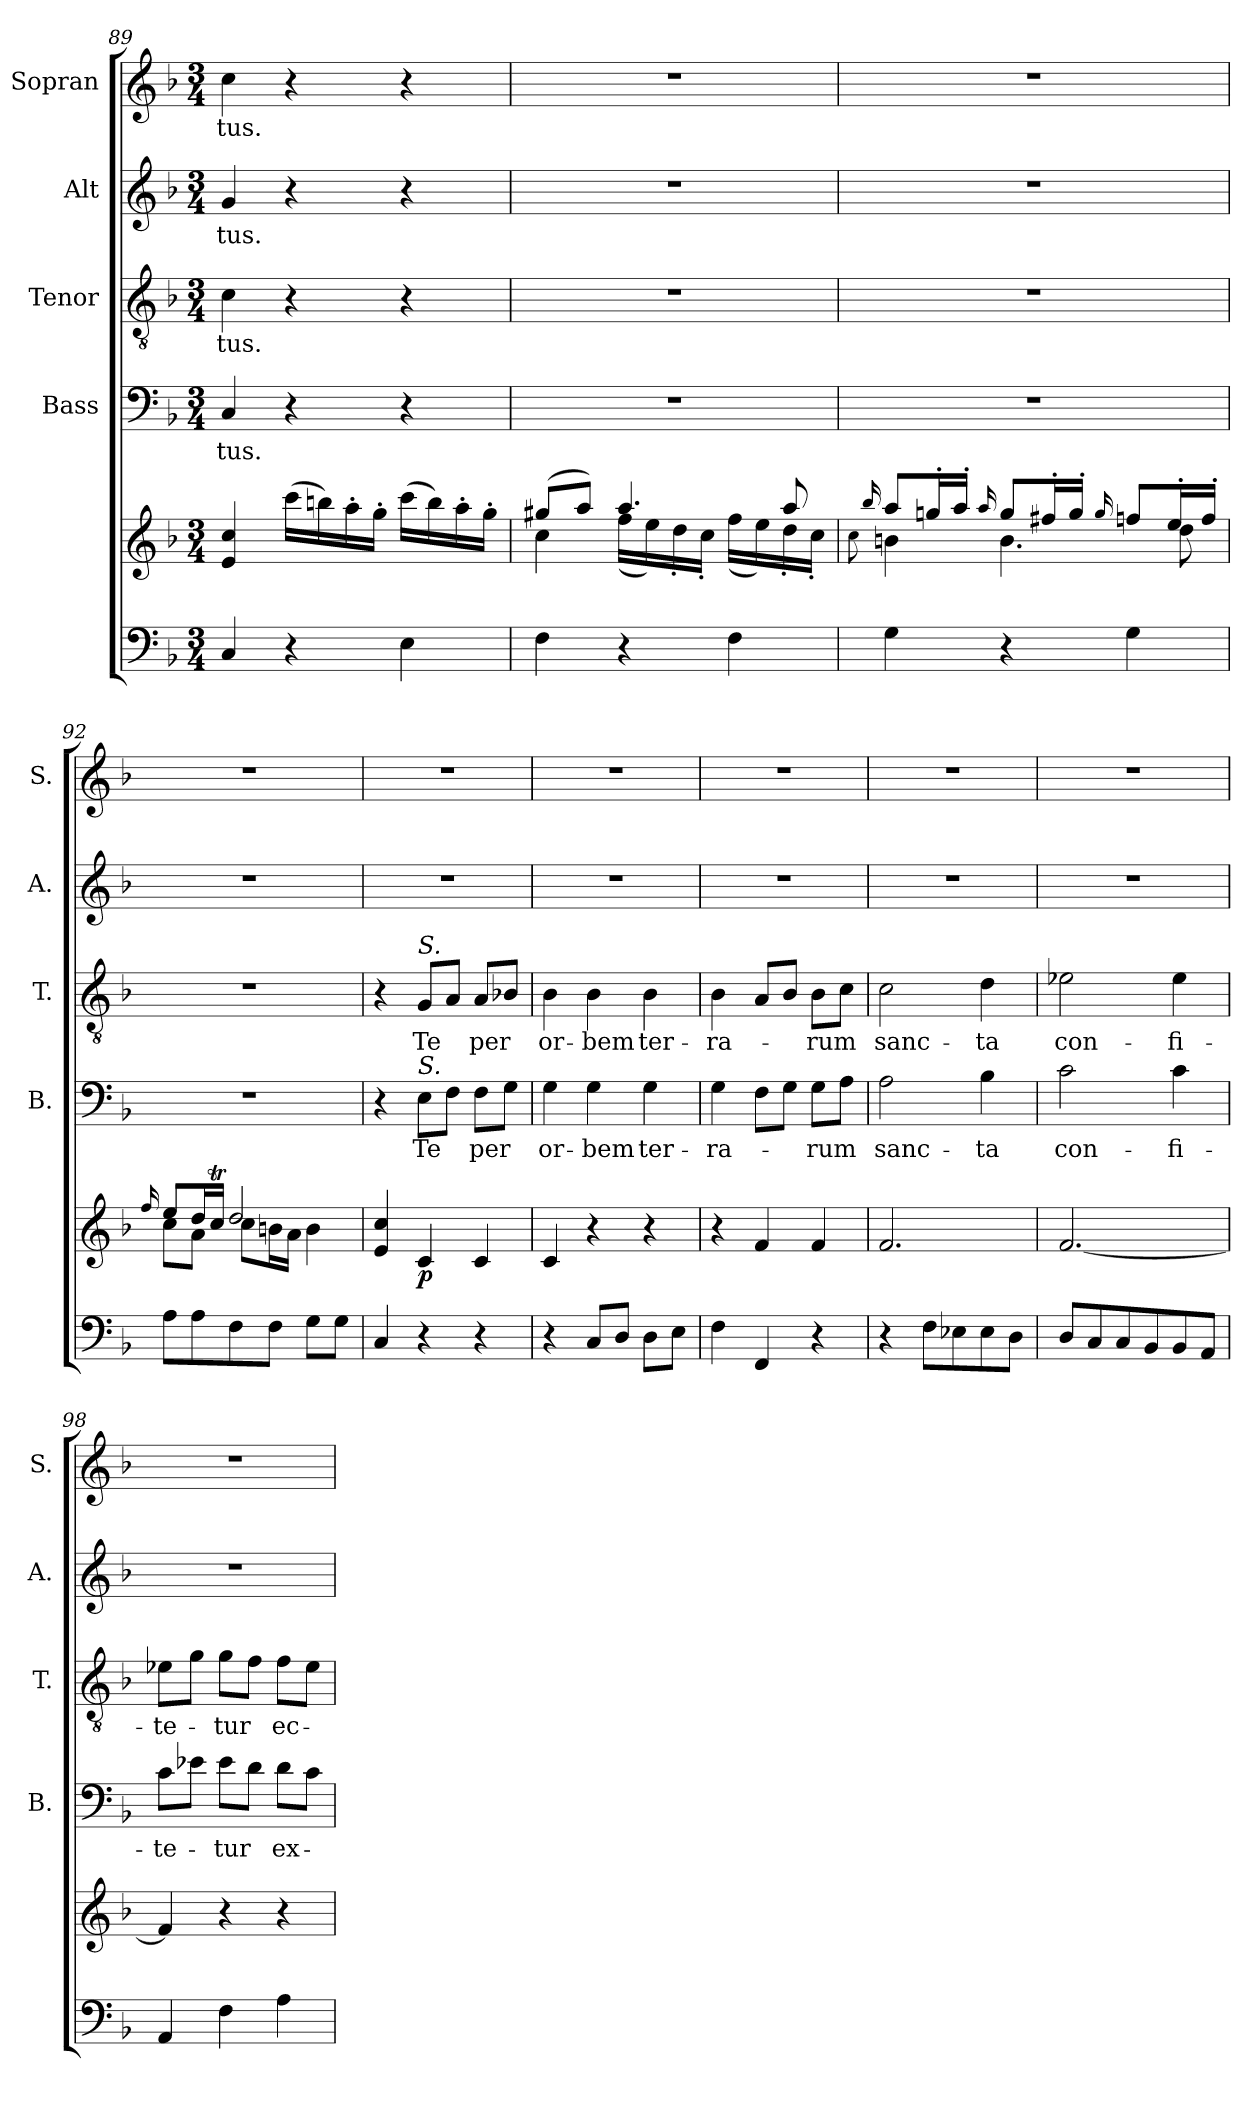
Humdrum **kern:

**kern	**kern	**dynam	**kern	**text	**kern	**text	**kern	**text	**kern	**text
*part5	*part5	*part5	*part4	*part4	*part3	*part3	*part2	*part2	*part1	*part1
*staff6	*staff5	*staff5/6	*staff4	*staff4	*staff3	*staff3	*staff2	*staff2	*staff1	*staff1
*	*	*	*I"Bass	*	*I"Tenor	*	*I"Alt	*	*I"Sopran	*
*	*	*	*I'B.	*	*I'T.	*	*I'A.	*	*I'S.	*
*clefF4	*clefG2	*	*clefF4	*	*clefGv2	*	*clefG2	*	*clefG2	*
*k[b-]	*k[b-]	*	*k[b-]	*	*k[b-]	*	*k[b-]	*	*k[b-]	*
*F:	*F:	*	*F:	*	*F:	*	*F:	*	*F:	*
*M3/4	*M3/4	*	*M3/4	*	*M3/4	*	*M3/4	*	*M3/4	*
=89	=89	=89	=89	=89	=89	=89	=89	=89	=89	=89
!	!	!	!	!LO:LY:b	!	!LO:LY:b	!	!LO:LY:b	!	!LO:LY:b
4C/	4e/ 4cc/	.	4C/	-tus.	4c\	-tus.	4g/	-tus.	4cc\	-tus.
4r	(>16ccc\LL	.	4r	.	4r	.	4r	.	4r	.
.	16bbn\)	.	.	.	.	.	.	.	.	.
.	16aa'>\	.	.	.	.	.	.	.	.	.
.	16gg'>\JJ	.	.	.	.	.	.	.	.	.
4E\	(>16ccc\LL	.	4r	.	4r	.	4r	.	4r	.
.	16bb\)	.	.	.	.	.	.	.	.	.
.	16aa'>\	.	.	.	.	.	.	.	.	.
.	16gg'>\JJ	.	.	.	.	.	.	.	.	.
=90	=90	=90	=90	=90	=90	=90	=90	=90	=90	=90
*	*^	*	*	*	*	*	*	*	*	*
4F\	(>8gg#X/L	4cc\	.	2.r	.	2.r	.	2.r	.	2.r	.
.	8aa/J)	.	.	.	.	.	.	.	.	.	.
4r	4.aa/	(<16ff\LL	.	.	.	.	.	.	.	.	.
.	.	16ee\)	.	.	.	.	.	.	.	.	.
.	.	16dd'<\	.	.	.	.	.	.	.	.	.
.	.	16cc'<\JJ	.	.	.	.	.	.	.	.	.
4F\	.	(<16ff\LL	.	.	.	.	.	.	.	.	.
.	.	16ee\)	.	.	.	.	.	.	.	.	.
.	8aa/	16dd'<\	.	.	.	.	.	.	.	.	.
.	.	16cc'<\JJ	.	.	.	.	.	.	.	.	.
!!LO:PB:g=z
=91	=91	=91	=91	=91	=91	=91	=91	=91	=91	=91	=91
.	16qqbb-/	8qqcc\	.	.	.	.	.	.	.	.	.
4G\	8aa/L	4bn\	.	2.r	.	2.r	.	2.r	.	2.r	.
.	16ggn'>/L	.	.	.	.	.	.	.	.	.	.
.	16aa'>/JJ	.	.	.	.	.	.	.	.	.	.
.	16qqaa/	.	.	.	.	.	.	.	.	.	.
4r	8gg/L	4.b\	.	.	.	.	.	.	.	.	.
.	16ff#X'>/L	.	.	.	.	.	.	.	.	.	.
.	16gg'>/JJ	.	.	.	.	.	.	.	.	.	.
.	16qqgg/	.	.	.	.	.	.	.	.	.	.
4G\	8ffn/L	.	.	.	.	.	.	.	.	.	.
.	16ee'>/L	8dd\	.	.	.	.	.	.	.	.	.
.	16ff'>/JJ	.	.	.	.	.	.	.	.	.	.
=92	=92	=92	=92	=92	=92	=92	=92	=92	=92	=92	=92
.	16qqff/	.	.	.	.	.	.	.	.	.	.
8A\L	8ee/L	8cc\L	.	2.r	.	2.r	.	2.r	.	2.r	.
8A\	16dd/L	8a\J	.	.	.	.	.	.	.	.	.
.	16ccT/JJ	.	.	.	.	.	.	.	.	.	.
8F\	2dd/	8cc\L	.	.	.	.	.	.	.	.	.
8F\J	.	16bn\L	.	.	.	.	.	.	.	.	.
.	.	16a\JJ	.	.	.	.	.	.	.	.	.
8G\L	.	4b\	.	.	.	.	.	.	.	.	.
8G\J	.	.	.	.	.	.	.	.	.	.	.
*	*v	*v	*	*	*	*	*	*	*	*	*
=93	=93	=93	=93	=93	=93	=93	=93	=93	=93	=93
4C/	4e/ 4cc/	.	4r	.	4r	.	2.r	.	2.r	.
!	!	!	!	!	!LO:TX:a:i:t=S.	!	!	!	!	!
!	!	!	!LO:TX:a:i:t=S.	!	!	!	!	!	!	!
!	!	!LO:DY:b	!	!LO:LY:b	!	!LO:LY:b	!	!	!	!
4r	4c/	p	8E\L	Te	8G/L	Te	.	.	.	.
.	.	.	8F\J	.	8A/J	.	.	.	.	.
!	!	!	!	!LO:LY:b	!	!LO:LY:b	!	!	!	!
4r	4c/	.	8F\L	per	8A/L	per	.	.	.	.
.	.	.	8G\J	.	8B-X/J	.	.	.	.	.
=94	=94	=94	=94	=94	=94	=94	=94	=94	=94	=94
!	!	!	!	!LO:LY:b	!	!LO:LY:b	!	!	!	!
4r	4c/	.	4G\	or-	4B-\	or-	2.r	.	2.r	.
!	!	!	!	!LO:LY:b	!	!LO:LY:b	!	!	!	!
8C/L	4r	.	4G\	-bem	4B-\	-bem	.	.	.	.
8D/J	.	.	.	.	.	.	.	.	.	.
!	!	!	!	!LO:LY:b	!	!LO:LY:b	!	!	!	!
8D\L	4r	.	4G\	ter-	4B-\	ter-	.	.	.	.
8E\J	.	.	.	.	.	.	.	.	.	.
=95	=95	=95	=95	=95	=95	=95	=95	=95	=95	=95
!	!	!	!	!LO:LY:b	!	!LO:LY:b	!	!	!	!
4F\	4r	.	4G\	-ra-	4B-\	-ra-	2.r	.	2.r	.
4FF/	4f/	.	8F\L	.	8A/L	.	.	.	.	.
.	.	.	8G\J	.	8B-/J	.	.	.	.	.
!	!	!	!	!LO:LY:b	!	!LO:LY:b	!	!	!	!
4r	4f/	.	8G\L	-rum	8B-\L	-rum	.	.	.	.
.	.	.	8A\J	.	8c\J	.	.	.	.	.
!!LO:LB:g=z
=96	=96	=96	=96	=96	=96	=96	=96	=96	=96	=96
!	!	!	!	!LO:LY:b	!	!LO:LY:b	!	!	!	!
4r	2.f/	.	2A\	sanc-	2c\	sanc-	2.r	.	2.r	.
8F\L	.	.	.	.	.	.	.	.	.	.
8E-X\	.	.	.	.	.	.	.	.	.	.
!	!	!	!	!LO:LY:b	!	!LO:LY:b	!	!	!	!
8E-\	.	.	4B-\	-ta	4d\	-ta	.	.	.	.
8D\J	.	.	.	.	.	.	.	.	.	.
=97	=97	=97	=97	=97	=97	=97	=97	=97	=97	=97
!	!	!	!	!LO:LY:b	!	!LO:LY:b	!	!	!	!
8D/L	[2.f/	.	2c\	con-	2e-X\	con-	2.r	.	2.r	.
8C/	.	.	.	.	.	.	.	.	.	.
8C/	.	.	.	.	.	.	.	.	.	.
8BB-/	.	.	.	.	.	.	.	.	.	.
!	!	!	!	!LO:LY:b	!	!LO:LY:b	!	!	!	!
8BB-/	.	.	4c\	-fi-	4e-\	-fi-	.	.	.	.
8AA/J	.	.	.	.	.	.	.	.	.	.
=98	=98	=98	=98	=98	=98	=98	=98	=98	=98	=98
!	!	!	!	!LO:LY:b	!	!LO:LY:b	!	!	!	!
4AA/	4f/]	.	8c\L	-te-	8e-X\L	-te-	2.r	.	2.r	.
.	.	.	8e-X\J	.	8g\J	.	.	.	.	.
!	!	!	!	!LO:LY:b	!	!LO:LY:b	!	!	!	!
4F\	4r	.	8e-\L	-tur	8g\L	-tur	.	.	.	.
.	.	.	8d\J	.	8f\J	.	.	.	.	.
!	!	!	!	!LO:LY:b	!	!LO:LY:b	!	!	!	!
4A\	4r	.	8d\L	ex-	8f\L	ec-	.	.	.	.
.	.	.	8c\J	.	8e-\J	.	.	.	.	.
=	=	=	=	=	=	=	=	=	=	=
*-	*-	*-	*-	*-	*-	*-	*-	*-	*-	*-
